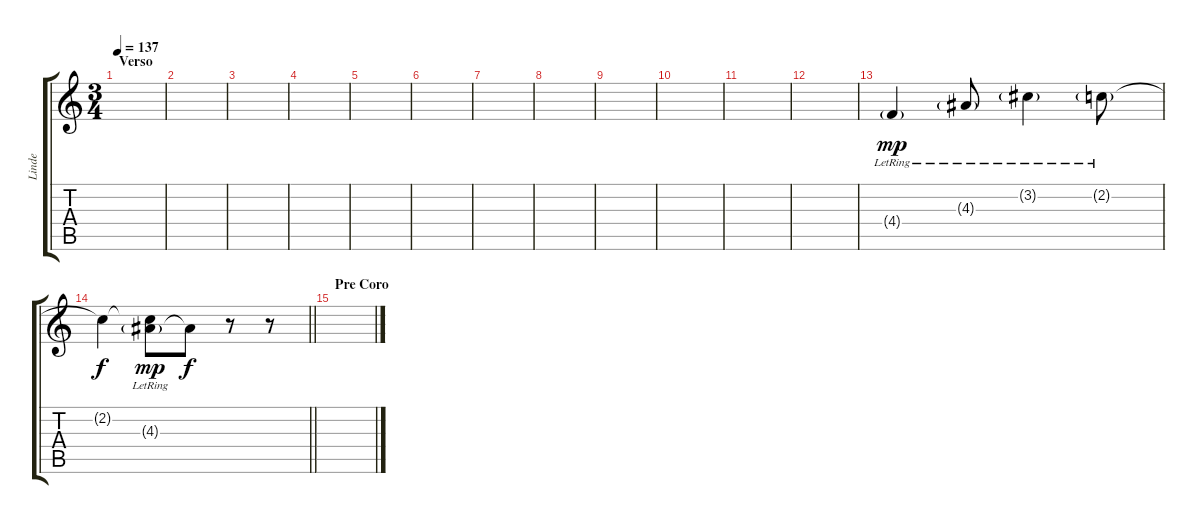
\track ("Linde" "Linde") {instrument electricguitarjazz}
\staff {score tabs}
\tuning (Eb4 Bb3 Gb3 Db3 Ab2 Eb2) {hide}
\ts (3 4)
\section ("" "Verso")
\tempo 137
\clef g2
\ks c
|
|
|
|
|
|
|
|
|
|
|
|
4.4{g lr}.4{dy mp volume 14 instrument electricguitarjazz} 4.3{g lr}.8 3.2{g lr}.4 2.2{g lr}.8 |
\barLineRight lightlight
2.2{t}.4{dy f} (2.2{t} 4.3{g lr}).8{dy mp} 4.3{t}.8{dy f} r.8 r.8 |
\section ("" "Pre Coro")
